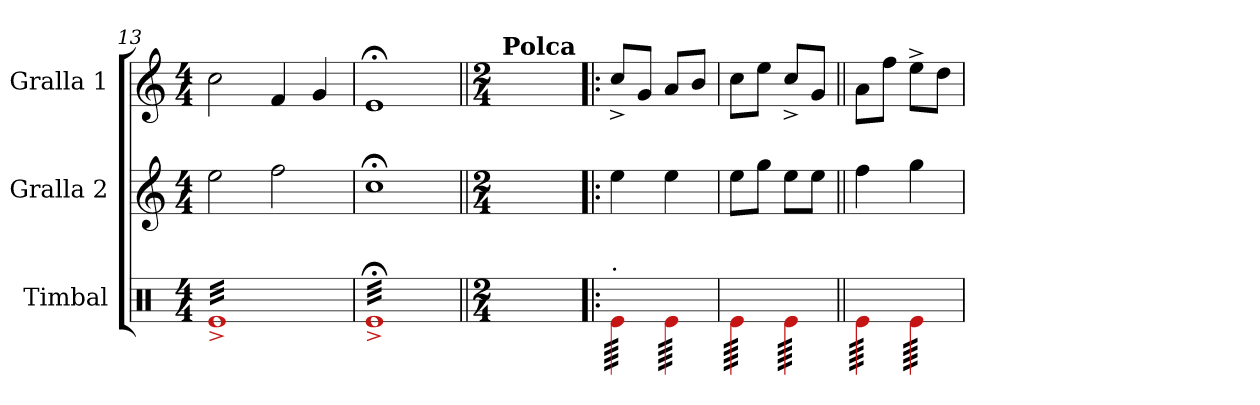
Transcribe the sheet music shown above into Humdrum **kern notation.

**kern	**kern	**kern
*part3	*part2	*part1
*staff3	*staff2	*staff1
*I"Timbal	*I"Gralla 2	*I"Gralla 1
*I'Tbl.	*I'Gr. 2	*I'Gr. 1
!!LO:LB:g=z
*clefX	*clefG2	*clefG2
*k[]	*k[]	*k[]
*M4/4	*M4/4	*M4/4
=13	=13	=13
*tremolo	*	*
32e^LLL	2ee\	2cc\
32e^	.	.
32e^	.	.
32e^	.	.
32e^	.	.
32e^	.	.
32e^	.	.
32e^	.	.
32e^	.	.
32e^	.	.
32e^	.	.
32e^	.	.
32e^	.	.
32e^	.	.
32e^	.	.
32e^	.	.
32e^	2ff\	4f/
32e^	.	.
32e^	.	.
32e^	.	.
32e^	.	.
32e^	.	.
32e^	.	.
32e^	.	.
32e^	.	4g/
32e^	.	.
32e^	.	.
32e^	.	.
32e^	.	.
32e^	.	.
32e^	.	.
32e^JJJ	.	.
=14	=14	=14
32e;<^LLL	1cc;<	1e;<
32e;<^	.	.
32e;<^	.	.
32e;<^	.	.
32e;<^	.	.
32e;<^	.	.
32e;<^	.	.
32e;<^	.	.
32e;<^	.	.
32e;<^	.	.
32e;<^	.	.
32e;<^	.	.
32e;<^	.	.
32e;<^	.	.
32e;<^	.	.
32e;<^	.	.
32e;<^	.	.
32e;<^	.	.
32e;<^	.	.
32e;<^	.	.
32e;<^	.	.
32e;<^	.	.
32e;<^	.	.
32e;<^	.	.
32e;<^	.	.
32e;<^	.	.
32e;<^	.	.
32e;<^	.	.
32e;<^	.	.
32e;<^	.	.
32e;<^	.	.
32e;<^JJJ	.	.
=15||	=15||	=15||
*M2/4	*M2/4	*M2/4
*	*	*MM112
!	!	!LO:TX:a:B:t=Polca
2ryy	2ryy	2ryy
=16!|:	=16!|:	=16!|:
!LO:TX:a:t=.	!	!
64e\LLLL	4ee\	8cc^/L
64e\	.	.
64e\	.	.
64e\	.	.
64e\	.	.
64e\	.	.
64e\	.	.
64e\	.	.
64e^\	.	8g/J
64e^\	.	.
64e^\	.	.
64e^\	.	.
64e^\	.	.
64e^\	.	.
64e^\	.	.
64e^\JJJJ	.	.
64e\LLLL	4ee\	8a/L
64e\	.	.
64e\	.	.
64e\	.	.
64e\	.	.
64e\	.	.
64e\	.	.
64e\	.	.
64e^\	.	8b/J
64e^\	.	.
64e^\	.	.
64e^\	.	.
64e^\	.	.
64e^\	.	.
64e^\	.	.
64e^\JJJJ	.	.
=17	=17	=17
64e\LLLL	8ee\L	8cc\L
64e\	.	.
64e\	.	.
64e\	.	.
64e\	.	.
64e\	.	.
64e\	.	.
64e\	.	.
64e^\	8gg\J	8ee\J
64e^\	.	.
64e^\	.	.
64e^\	.	.
64e^\	.	.
64e^\	.	.
64e^\	.	.
64e^\JJJJ	.	.
64e\LLLL	8ee\L	8cc^/L
64e\	.	.
64e\	.	.
64e\	.	.
64e\	.	.
64e\	.	.
64e\	.	.
64e\	.	.
64e^\	8ee\J	8g/J
64e^\	.	.
64e^\	.	.
64e^\	.	.
64e^\	.	.
64e^\	.	.
64e^\	.	.
64e^\JJJJ	.	.
=18||	=18||	=18||
64e\LLLL	4ff\	8a\L
64e\	.	.
64e\	.	.
64e\	.	.
64e\	.	.
64e\	.	.
64e\	.	.
64e\	.	.
64e^\	.	8ff\J
64e^\	.	.
64e^\	.	.
64e^\	.	.
64e^\	.	.
64e^\	.	.
64e^\	.	.
64e^\JJJJ	.	.
64e\LLLL	4gg\	8ee^\L
64e\	.	.
64e\	.	.
64e\	.	.
64e\	.	.
64e\	.	.
64e\	.	.
64e\	.	.
64e^\	.	8dd\J
64e^\	.	.
64e^\	.	.
64e^\	.	.
64e^\	.	.
64e^\	.	.
64e^\	.	.
64e^\JJJJ	.	.
*Xtremolo	*	*
=	=	=
*-	*-	*-
